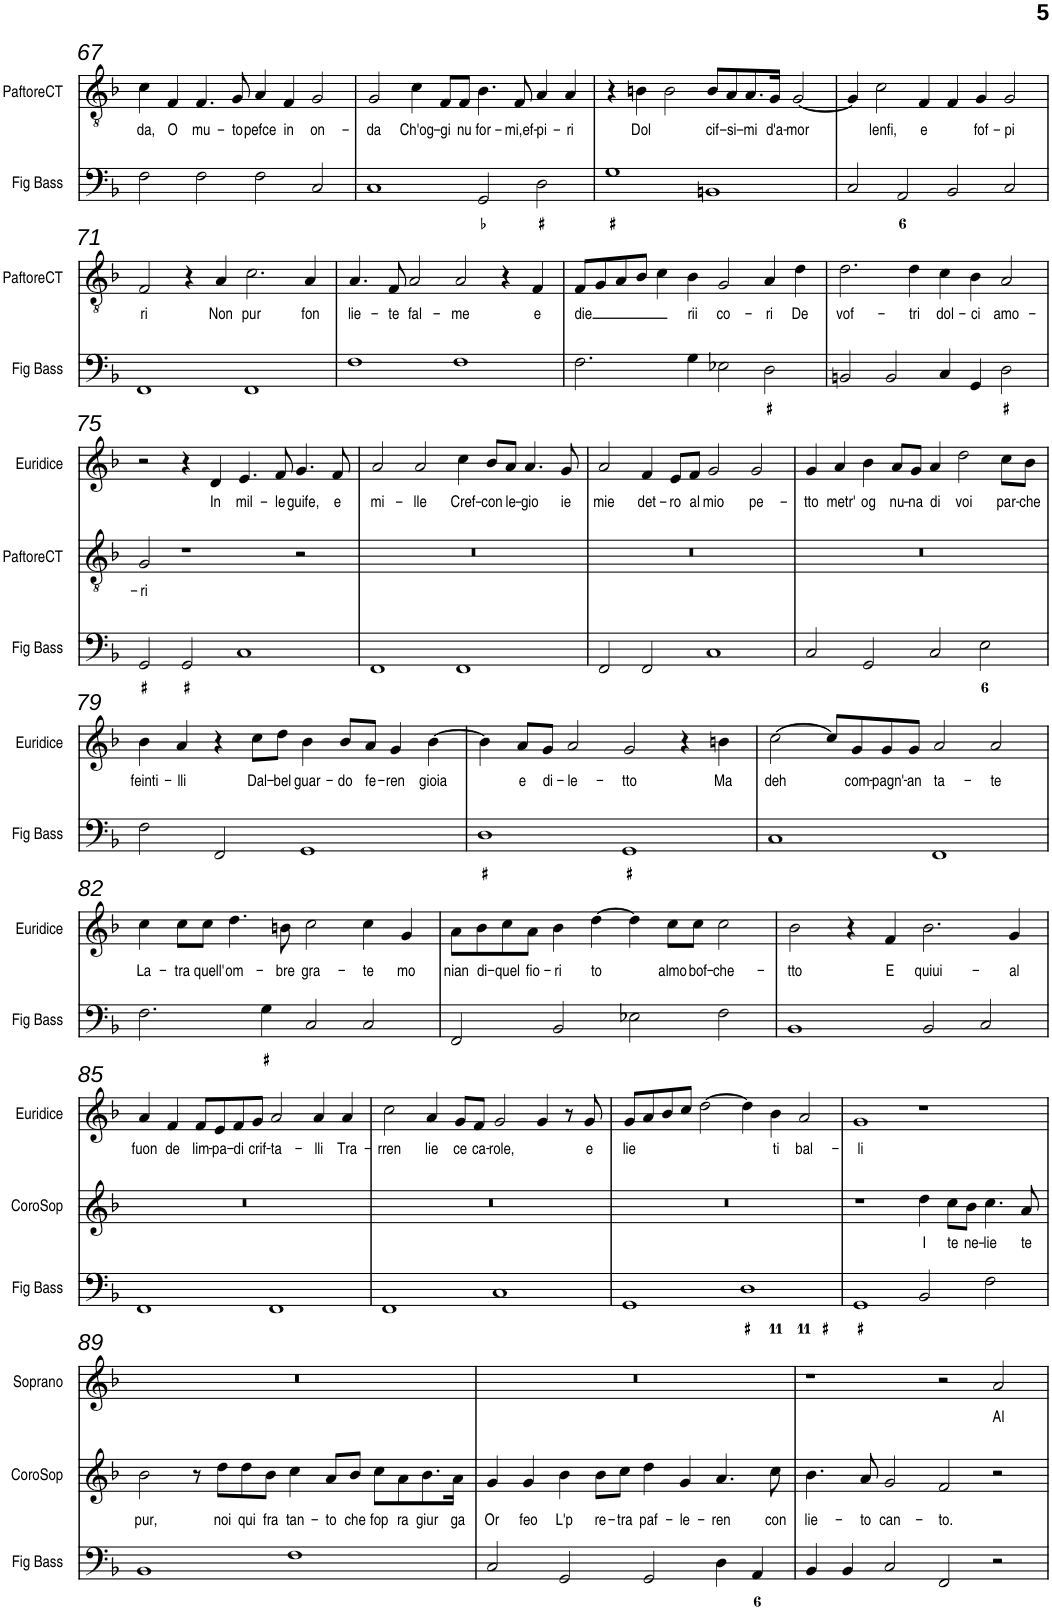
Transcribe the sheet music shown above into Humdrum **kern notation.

**kern	**kern	**text	**kern	**text	**kern	**text	**kern	**text
*part5	*part4	*part4	*part3	*part3	*part2	*part2	*part1	*part1
*staff5	*staff4	*staff4	*staff3	*staff3	*staff2	*staff2	*staff1	*staff1
*I"Fig Bass	*I"CoroSop	*	*I"Paftore del Coro	*	*I"Soprano	*	*I"Euridice	*
*I'Fig Bass	*I'CoroSop	*	*	*	*I'Soprano	*	*I'Euridice	*
!!LO:PB:g=z
*clefF4	*clefG2	*	*clefGv2	*	*clefG2	*	*clefG2	*
*k[b-]	*k[b-]	*	*k[b-]	*	*k[b-]	*	*k[b-]	*
*M4/2	*M4/2	*	*M4/2	*	*M4/2	*	*M4/2	*
=67	=67	=67	=67	=67	=67	=67	=67	=67
!	!	!	!	!LO:LY:b	!	!	!	!
2F\	0r	.	4c\	da,	0r	.	0r	.
!	!	!	!	!LO:LY:b	!	!	!	!
.	.	.	4F/	O	.	.	.	.
!	!	!	!	!LO:LY:b	!	!	!	!
2F\	.	.	4.F/	mu-	.	.	.	.
!	!	!	!	!LO:LY:b	!	!	!	!
.	.	.	8G/	-to	.	.	.	.
!	!	!	!	!LO:LY:b	!	!	!	!
2F\	.	.	4A/	pefce	.	.	.	.
!	!	!	!	!LO:LY:b	!	!	!	!
.	.	.	4F/	in	.	.	.	.
!	!	!	!	!LO:LY:b	!	!	!	!
2C/	.	.	2G/	on-	.	.	.	.
=68	=68	=68	=68	=68	=68	=68	=68	=68
!	!	!	!	!LO:LY:b	!	!	!	!
1C	0r	.	2G/	-da	0r	.	0r	.
!	!	!	!	!LO:LY:b	!	!	!	!
.	.	.	4c\	Ch'og-	.	.	.	.
!	!	!	!	!LO:LY:b	!	!	!	!
.	.	.	8F/L	-gi	.	.	.	.
!	!	!	!	!LO:LY:b	!	!	!	!
.	.	.	8F/J	nu	.	.	.	.
!	!	!	!	!LO:LY:b	!	!	!	!
2GG/	.	.	4.B-\	for-	.	.	.	.
!	!	!	!	!LO:LY:b	!	!	!	!
.	.	.	8F/	-mi,ef-	.	.	.	.
!	!	!	!	!LO:LY:b	!	!	!	!
2D\	.	.	4A/	-pi-	.	.	.	.
!	!	!	!	!LO:LY:b	!	!	!	!
.	.	.	4A/	-ri	.	.	.	.
=69	=69	=69	=69	=69	=69	=69	=69	=69
1G	0r	.	4r	.	0r	.	0r	.
!	!	!	!	!LO:LY:b	!	!	!	!
.	.	.	4Bn\	Dol	.	.	.	.
.	.	.	2B\	.	.	.	.	.
!	!	!	!	!LO:LY:b	!	!	!	!
1BBn	.	.	8B/L	cif-	.	.	.	.
!	!	!	!	!LO:LY:b	!	!	!	!
.	.	.	8A/	-si-	.	.	.	.
!	!	!	!	!LO:LY:b	!	!	!	!
.	.	.	8.A/	-mi	.	.	.	.
!	!	!	!	!LO:LY:b	!	!	!	!
.	.	.	16G/Jk	d'a-	.	.	.	.
!	!	!	!	!LO:LY:b	!	!	!	!
.	.	.	[2G/	-mor	.	.	.	.
=70	=70	=70	=70	=70	=70	=70	=70	=70
2C/	0r	.	4G/]	.	0r	.	0r	.
!	!	!	!	!LO:LY:b	!	!	!	!
.	.	.	2c\	lenfi,	.	.	.	.
2AA/	.	.	.	.	.	.	.	.
!	!	!	!	!LO:LY:b	!	!	!	!
.	.	.	4F/	e	.	.	.	.
2BB-/	.	.	4F/	.	.	.	.	.
!	!	!	!	!LO:LY:b	!	!	!	!
.	.	.	4G/	fof-	.	.	.	.
!	!	!	!	!LO:LY:b	!	!	!	!
2C/	.	.	2G/	-pi	.	.	.	.
!!LO:LB:g=z
=71	=71	=71	=71	=71	=71	=71	=71	=71
!	!	!	!	!LO:LY:b	!	!	!	!
1FF	0r	.	2F/	ri	0r	.	0r	.
.	.	.	4r	.	.	.	.	.
!	!	!	!	!LO:LY:b	!	!	!	!
.	.	.	4A/	Non	.	.	.	.
!	!	!	!	!LO:LY:b	!	!	!	!
1FF	.	.	2.c\	pur	.	.	.	.
!	!	!	!	!LO:LY:b	!	!	!	!
.	.	.	4A/	fon	.	.	.	.
=72	=72	=72	=72	=72	=72	=72	=72	=72
!	!	!	!	!LO:LY:b	!	!	!	!
1F	0r	.	4.A/	lie-	0r	.	0r	.
!	!	!	!	!LO:LY:b	!	!	!	!
.	.	.	8F/	-te	.	.	.	.
!	!	!	!	!LO:LY:b	!	!	!	!
.	.	.	2A/	fal-	.	.	.	.
!	!	!	!	!LO:LY:b	!	!	!	!
1F	.	.	2A/	-me	.	.	.	.
.	.	.	4r	.	.	.	.	.
!	!	!	!	!LO:LY:b	!	!	!	!
.	.	.	4F/	e	.	.	.	.
=73	=73	=73	=73	=73	=73	=73	=73	=73
!	!	!	!	!LO:LY:b	!	!	!	!
2.F\	0r	.	8F/L	die	0r	.	0r	.
.	.	.	8G/	.	.	.	.	.
.	.	.	8A/	.	.	.	.	.
.	.	.	8B-/J	.	.	.	.	.
.	.	.	4c\	.	.	.	.	.
!	!	!	!	!LO:LY:b	!	!	!	!
4G\	.	.	4B-\	rii	.	.	.	.
!	!	!	!	!LO:LY:b	!	!	!	!
2E-X\	.	.	2G/	co-	.	.	.	.
!	!	!	!	!LO:LY:b	!	!	!	!
2D\	.	.	4A/	-ri	.	.	.	.
!	!	!	!	!LO:LY:b	!	!	!	!
.	.	.	4d\	De	.	.	.	.
=74	=74	=74	=74	=74	=74	=74	=74	=74
!	!	!	!	!LO:LY:b	!	!	!	!
2BBn/	0r	.	2.d\	vof-	0r	.	0r	.
2BB/	.	.	.	.	.	.	.	.
!	!	!	!	!LO:LY:b	!	!	!	!
.	.	.	4d\	-tri	.	.	.	.
!	!	!	!	!LO:LY:b	!	!	!	!
4C/	.	.	4c\	dol-	.	.	.	.
!	!	!	!	!LO:LY:b	!	!	!	!
4GG/	.	.	4B-\	-ci	.	.	.	.
!	!	!	!	!LO:LY:b	!	!	!	!
2D\	.	.	2A/	amo-	.	.	.	.
!!LO:LB:g=z
=75	=75	=75	=75	=75	=75	=75	=75	=75
!	!	!	!	!LO:LY:b	!	!	!	!
2GG/	0r	.	2G/	-ri	0r	.	2r	.
2GG/	.	.	1r	.	.	.	4r	.
!	!	!	!	!	!	!	!	!LO:LY:b
.	.	.	.	.	.	.	4d/	In
!	!	!	!	!	!	!	!	!LO:LY:b
1C	.	.	.	.	.	.	4.e/	mil-
!	!	!	!	!	!	!	!	!LO:LY:b
.	.	.	.	.	.	.	8f/	-le
!	!	!	!	!	!	!	!	!LO:LY:b
.	.	.	2r	.	.	.	4.g/	guife,
!	!	!	!	!	!	!	!	!LO:LY:b
.	.	.	.	.	.	.	8f/	e
=76	=76	=76	=76	=76	=76	=76	=76	=76
!	!	!	!	!	!	!	!	!LO:LY:b
1FF	0r	.	0r	.	0r	.	2a/	mi-
!	!	!	!	!	!	!	!	!LO:LY:b
.	.	.	.	.	.	.	2a/	-lle
!	!	!	!	!	!	!	!	!LO:LY:b
1FF	.	.	.	.	.	.	4cc\	Cref-
!	!	!	!	!	!	!	!	!LO:LY:b
.	.	.	.	.	.	.	8b-/L	-con
!	!	!	!	!	!	!	!	!LO:LY:b
.	.	.	.	.	.	.	8a/J	le-
!	!	!	!	!	!	!	!	!LO:LY:b
.	.	.	.	.	.	.	4.a/	-gio
!	!	!	!	!	!	!	!	!LO:LY:b
.	.	.	.	.	.	.	8g/	ie
=77	=77	=77	=77	=77	=77	=77	=77	=77
!	!	!	!	!	!	!	!	!LO:LY:b
2FF/	0r	.	0r	.	0r	.	2a/	mie
!	!	!	!	!	!	!	!	!LO:LY:b
2FF/	.	.	.	.	.	.	4f/	det-
!	!	!	!	!	!	!	!	!LO:LY:b
.	.	.	.	.	.	.	8e/L	-ro
!	!	!	!	!	!	!	!	!LO:LY:b
.	.	.	.	.	.	.	8f/J	al
!	!	!	!	!	!	!	!	!LO:LY:b
1C	.	.	.	.	.	.	2g/	mio
!	!	!	!	!	!	!	!	!LO:LY:b
.	.	.	.	.	.	.	2g/	pe-
=78	=78	=78	=78	=78	=78	=78	=78	=78
!	!	!	!	!	!	!	!	!LO:LY:b
2C/	0r	.	0r	.	0r	.	4g/	-tto
!	!	!	!	!	!	!	!	!LO:LY:b
.	.	.	.	.	.	.	4a/	metr'
!	!	!	!	!	!	!	!	!LO:LY:b
2GG/	.	.	.	.	.	.	4b-\	og
!	!	!	!	!	!	!	!	!LO:LY:b
.	.	.	.	.	.	.	8a/L	nu-
!	!	!	!	!	!	!	!	!LO:LY:b
.	.	.	.	.	.	.	8g/J	-na
!	!	!	!	!	!	!	!	!LO:LY:b
2C/	.	.	.	.	.	.	4a/	di
!	!	!	!	!	!	!	!	!LO:LY:b
.	.	.	.	.	.	.	2dd\	voi
2E\	.	.	.	.	.	.	.	.
!	!	!	!	!	!	!	!	!LO:LY:b
.	.	.	.	.	.	.	8cc\L	par-
!	!	!	!	!	!	!	!	!LO:LY:b
.	.	.	.	.	.	.	8b-\J	-che
!!LO:LB:g=z
=79	=79	=79	=79	=79	=79	=79	=79	=79
!	!	!	!	!	!	!	!	!LO:LY:b
2F\	0r	.	0r	.	0r	.	4b-\	feinti-
!	!	!	!	!	!	!	!	!LO:LY:b
.	.	.	.	.	.	.	4a/	-lli
2FF/	.	.	.	.	.	.	4r	.
!	!	!	!	!	!	!	!	!LO:LY:b
.	.	.	.	.	.	.	8cc\L	Dal-
!	!	!	!	!	!	!	!	!LO:LY:b
.	.	.	.	.	.	.	8dd\J	-bel
!	!	!	!	!	!	!	!	!LO:LY:b
1GG	.	.	.	.	.	.	4b-\	guar-
!	!	!	!	!	!	!	!	!LO:LY:b
.	.	.	.	.	.	.	8b-/L	-do
!	!	!	!	!	!	!	!	!LO:LY:b
.	.	.	.	.	.	.	8a/J	fe-
!	!	!	!	!	!	!	!	!LO:LY:b
.	.	.	.	.	.	.	4g/	-ren
!	!	!	!	!	!	!	!	!LO:LY:b
.	.	.	.	.	.	.	[4b-\	gioia
=80	=80	=80	=80	=80	=80	=80	=80	=80
1D	0r	.	0r	.	0r	.	4b-\]	.
!	!	!	!	!	!	!	!	!LO:LY:b
.	.	.	.	.	.	.	8a/L	e
!	!	!	!	!	!	!	!	!LO:LY:b
.	.	.	.	.	.	.	8g/J	di-
!	!	!	!	!	!	!	!	!LO:LY:b
.	.	.	.	.	.	.	2a/	-le-
!	!	!	!	!	!	!	!	!LO:LY:b
1GG	.	.	.	.	.	.	2g/	-tto
.	.	.	.	.	.	.	4r	.
!	!	!	!	!	!	!	!	!LO:LY:b
.	.	.	.	.	.	.	4bn\	Ma
=81	=81	=81	=81	=81	=81	=81	=81	=81
!	!	!	!	!	!	!	!	!LO:LY:b
1C	0r	.	0r	.	0r	.	[2cc\	deh
.	.	.	.	.	.	.	8cc/L]	.
!	!	!	!	!	!	!	!	!LO:LY:b
.	.	.	.	.	.	.	8g/	com-
!	!	!	!	!	!	!	!	!LO:LY:b
.	.	.	.	.	.	.	8g/	-pagn'-
!	!	!	!	!	!	!	!	!LO:LY:b
.	.	.	.	.	.	.	8g/J	-an
!	!	!	!	!	!	!	!	!LO:LY:b
1FF	.	.	.	.	.	.	2a/	ta-
!	!	!	!	!	!	!	!	!LO:LY:b
.	.	.	.	.	.	.	2a/	-te
!!LO:LB:g=z
=82	=82	=82	=82	=82	=82	=82	=82	=82
!	!	!	!	!	!	!	!	!LO:LY:b
2.F\	0r	.	0r	.	0r	.	4cc\	La-
!	!	!	!	!	!	!	!	!LO:LY:b
.	.	.	.	.	.	.	8cc\L	-tra
!	!	!	!	!	!	!	!	!LO:LY:b
.	.	.	.	.	.	.	8cc\J	quell'
!	!	!	!	!	!	!	!	!LO:LY:b
.	.	.	.	.	.	.	4.dd\	om-
4G\	.	.	.	.	.	.	.	.
!	!	!	!	!	!	!	!	!LO:LY:b
.	.	.	.	.	.	.	8bn\	-bre
!	!	!	!	!	!	!	!	!LO:LY:b
2C/	.	.	.	.	.	.	2cc\	gra-
!	!	!	!	!	!	!	!	!LO:LY:b
2C/	.	.	.	.	.	.	4cc\	-te
!	!	!	!	!	!	!	!	!LO:LY:b
.	.	.	.	.	.	.	4g/	mo
=83	=83	=83	=83	=83	=83	=83	=83	=83
!	!	!	!	!	!	!	!	!LO:LY:b
2FF/	0r	.	0r	.	0r	.	8a\L	nian
!	!	!	!	!	!	!	!	!LO:LY:b
.	.	.	.	.	.	.	8b-\	di-
!	!	!	!	!	!	!	!	!LO:LY:b
.	.	.	.	.	.	.	8cc\	-quel
!	!	!	!	!	!	!	!	!LO:LY:b
.	.	.	.	.	.	.	8a\J	fio-
!	!	!	!	!	!	!	!	!LO:LY:b
2BB-/	.	.	.	.	.	.	4b-\	-ri
!	!	!	!	!	!	!	!	!LO:LY:b
.	.	.	.	.	.	.	[4dd\	to
2E-X\	.	.	.	.	.	.	4dd\]	.
!	!	!	!	!	!	!	!	!LO:LY:b
.	.	.	.	.	.	.	8cc\L	almo
!	!	!	!	!	!	!	!	!LO:LY:b
.	.	.	.	.	.	.	8cc\J	bof-
!	!	!	!	!	!	!	!	!LO:LY:b
2F\	.	.	.	.	.	.	2cc\	-che-
=84	=84	=84	=84	=84	=84	=84	=84	=84
!	!	!	!	!	!	!	!	!LO:LY:b
1BB-	0r	.	0r	.	0r	.	2b-\	-tto
.	.	.	.	.	.	.	4r	.
!	!	!	!	!	!	!	!	!LO:LY:b
.	.	.	.	.	.	.	4f/	E
!	!	!	!	!	!	!	!	!LO:LY:b
2BB-/	.	.	.	.	.	.	2.b-\	quiui-
2C/	.	.	.	.	.	.	.	.
!	!	!	!	!	!	!	!	!LO:LY:b
.	.	.	.	.	.	.	4g/	-al
!!LO:LB:g=z
=85	=85	=85	=85	=85	=85	=85	=85	=85
!	!	!	!	!	!	!	!	!LO:LY:b
1FF	0r	.	0r	.	0r	.	4a/	fuon
!	!	!	!	!	!	!	!	!LO:LY:b
.	.	.	.	.	.	.	4f/	de
!	!	!	!	!	!	!	!	!LO:LY:b
.	.	.	.	.	.	.	8f/L	lim-
!	!	!	!	!	!	!	!	!LO:LY:b
.	.	.	.	.	.	.	8e/	-pa-
!	!	!	!	!	!	!	!	!LO:LY:b
.	.	.	.	.	.	.	8f/	-di
!	!	!	!	!	!	!	!	!LO:LY:b
.	.	.	.	.	.	.	8g/J	crif-
!	!	!	!	!	!	!	!	!LO:LY:b
1FF	.	.	.	.	.	.	2a/	-ta-
!	!	!	!	!	!	!	!	!LO:LY:b
.	.	.	.	.	.	.	4a/	-lli
!	!	!	!	!	!	!	!	!LO:LY:b
.	.	.	.	.	.	.	4a/	Tra-
=86	=86	=86	=86	=86	=86	=86	=86	=86
!	!	!	!	!	!	!	!	!LO:LY:b
1FF	0r	.	0r	.	0r	.	2cc\	-rren
!	!	!	!	!	!	!	!	!LO:LY:b
.	.	.	.	.	.	.	4a/	lie
!	!	!	!	!	!	!	!	!LO:LY:b
.	.	.	.	.	.	.	8g/L	ce
!	!	!	!	!	!	!	!	!LO:LY:b
.	.	.	.	.	.	.	8f/J	ca-
!	!	!	!	!	!	!	!	!LO:LY:b
1C	.	.	.	.	.	.	2g/	-role,
.	.	.	.	.	.	.	4g/	.
.	.	.	.	.	.	.	8r	.
!	!	!	!	!	!	!	!	!LO:LY:b
.	.	.	.	.	.	.	8g/	e
=87	=87	=87	=87	=87	=87	=87	=87	=87
!	!	!	!	!	!	!	!	!LO:LY:b
1GG	0r	.	0r	.	0r	.	8g/L	lie
.	.	.	.	.	.	.	8a/	.
.	.	.	.	.	.	.	8b-/	.
.	.	.	.	.	.	.	8cc/J	.
.	.	.	.	.	.	.	[2dd\	.
1D	.	.	.	.	.	.	4dd\]	.
!	!	!	!	!	!	!	!	!LO:LY:b
.	.	.	.	.	.	.	4b-\	ti
!	!	!	!	!	!	!	!	!LO:LY:b
.	.	.	.	.	.	.	2a/	bal-
=88	=88	=88	=88	=88	=88	=88	=88	=88
!	!	!	!	!	!	!	!	!LO:LY:b
1GG	1r	.	0r	.	0r	.	1g	-li
!	!	!LO:LY:b	!	!	!	!	!	!
2BB-/	4dd\	I	.	.	.	.	1r	.
!	!	!LO:LY:b	!	!	!	!	!	!
.	8cc\L	te	.	.	.	.	.	.
!	!	!LO:LY:b	!	!	!	!	!	!
.	8b-\J	ne-	.	.	.	.	.	.
!	!	!LO:LY:b	!	!	!	!	!	!
2F\	4.cc\	-lie	.	.	.	.	.	.
!	!	!LO:LY:b	!	!	!	!	!	!
.	8a/	te	.	.	.	.	.	.
!!LO:LB:g=z
=89	=89	=89	=89	=89	=89	=89	=89	=89
!	!	!LO:LY:b	!	!	!	!	!	!
1BB-	2b-\	pur,	0r	.	0r	.	0r	.
.	8r	.	.	.	.	.	.	.
!	!	!LO:LY:b	!	!	!	!	!	!
.	8dd\L	noi	.	.	.	.	.	.
!	!	!LO:LY:b	!	!	!	!	!	!
.	8dd\	qui	.	.	.	.	.	.
!	!	!LO:LY:b	!	!	!	!	!	!
.	8b-\J	fra	.	.	.	.	.	.
!	!	!LO:LY:b	!	!	!	!	!	!
1F	4cc\	tan-	.	.	.	.	.	.
!	!	!LO:LY:b	!	!	!	!	!	!
.	8a/L	-to	.	.	.	.	.	.
!	!	!LO:LY:b	!	!	!	!	!	!
.	8b-/J	che	.	.	.	.	.	.
!	!	!LO:LY:b	!	!	!	!	!	!
.	8cc\L	fop	.	.	.	.	.	.
!	!	!LO:LY:b	!	!	!	!	!	!
.	8a\	ra	.	.	.	.	.	.
!	!	!LO:LY:b	!	!	!	!	!	!
.	8.b-\	giur	.	.	.	.	.	.
!	!	!LO:LY:b	!	!	!	!	!	!
.	16a\Jk	ga	.	.	.	.	.	.
=90	=90	=90	=90	=90	=90	=90	=90	=90
!	!	!LO:LY:b	!	!	!	!	!	!
2C/	4g/	Or	0r	.	0r	.	0r	.
!	!	!LO:LY:b	!	!	!	!	!	!
.	4g/	feo	.	.	.	.	.	.
!	!	!LO:LY:b	!	!	!	!	!	!
2GG/	4b-\	L'p	.	.	.	.	.	.
!	!	!LO:LY:b	!	!	!	!	!	!
.	8b-\L	re-	.	.	.	.	.	.
!	!	!LO:LY:b	!	!	!	!	!	!
.	8cc\J	-tra	.	.	.	.	.	.
!	!	!LO:LY:b	!	!	!	!	!	!
2GG/	4dd\	paf-	.	.	.	.	.	.
!	!	!LO:LY:b	!	!	!	!	!	!
.	4g/	-le-	.	.	.	.	.	.
!	!	!LO:LY:b	!	!	!	!	!	!
4D\	4.a/	-ren	.	.	.	.	.	.
4AA/	.	.	.	.	.	.	.	.
!	!	!LO:LY:b	!	!	!	!	!	!
.	8cc\	con	.	.	.	.	.	.
=91	=91	=91	=91	=91	=91	=91	=91	=91
!	!	!LO:LY:b	!	!	!	!	!	!
4BB-/	4.b-\	lie-	0r	.	1r	.	0r	.
4BB-/	.	.	.	.	.	.	.	.
!	!	!LO:LY:b	!	!	!	!	!	!
.	8a/	-to	.	.	.	.	.	.
!	!	!LO:LY:b	!	!	!	!	!	!
2C/	2g/	can-	.	.	.	.	.	.
!	!	!LO:LY:b	!	!	!	!	!	!
2FF/	2f/	-to.	.	.	2r	.	.	.
!	!	!	!	!	!	!LO:LY:b	!	!
2r	2r	.	.	.	2a/	Al	.	.
=	=	=	=	=	=	=	=	=
*-	*-	*-	*-	*-	*-	*-	*-	*-
